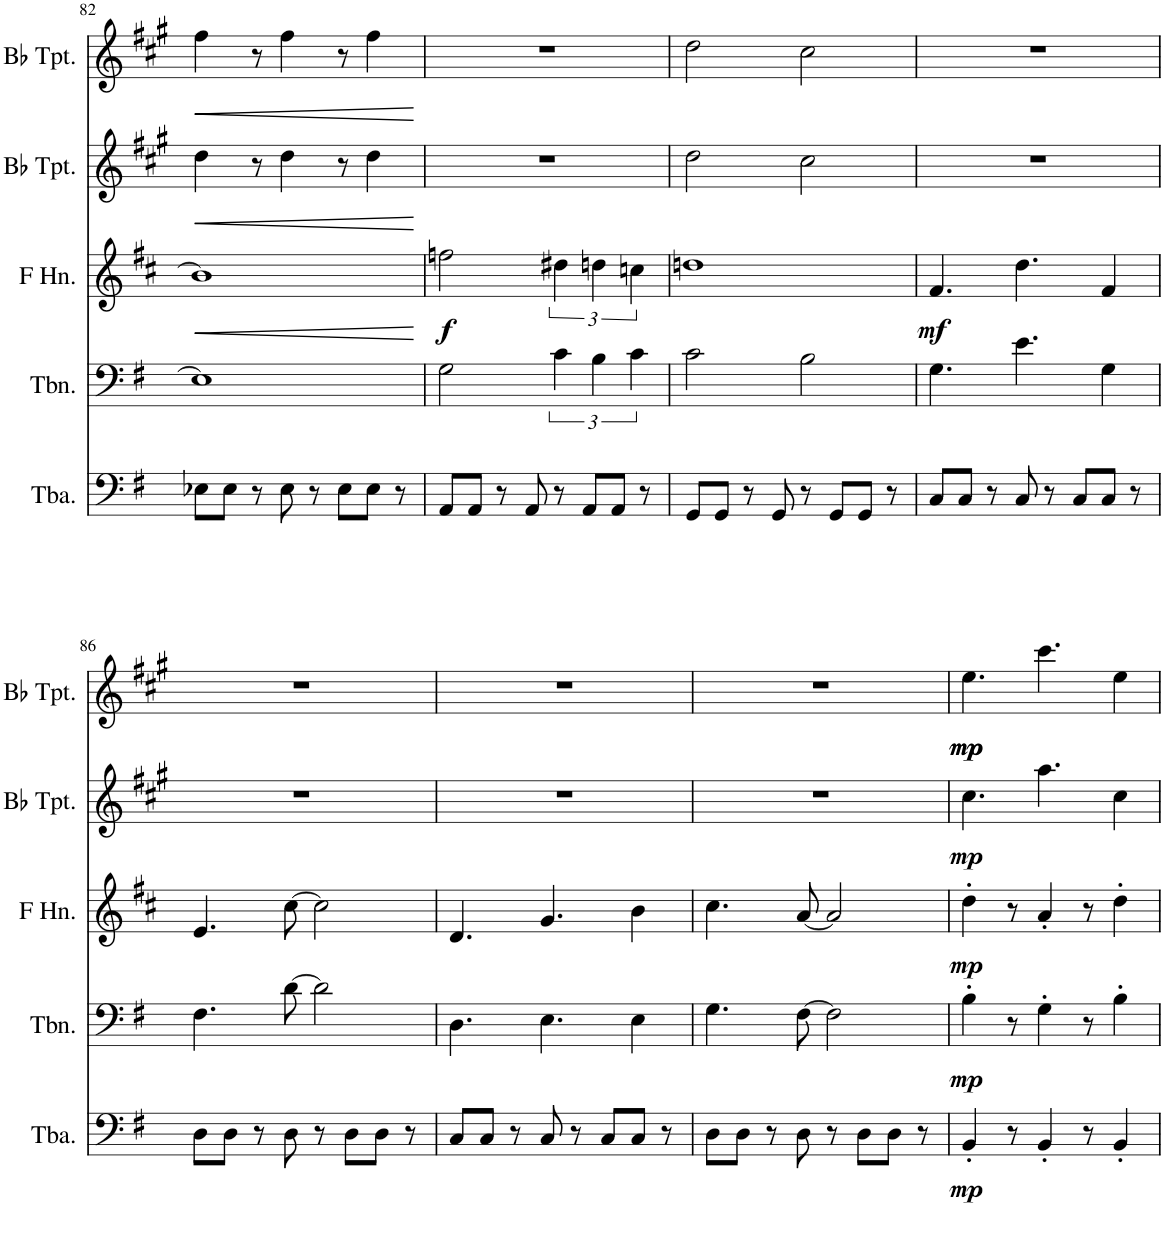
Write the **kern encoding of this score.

**kern	**dynam	**kern	**dynam	**kern	**dynam	**kern	**dynam	**kern	**dynam
*part5	*part5	*part4	*part4	*part3	*part3	*part2	*part2	*part1	*part1
*staff5	*staff5	*staff4	*staff4	*staff3	*staff3	*staff2	*staff2	*staff1	*staff1
*I"Tuba	*	*I"Trombone	*	*I"Horn in F	*	*I"Bb Trumpet 2	*	*I"Bb Trumpet 1	*
*I'Tba.	*	*I'Tbn.	*	*	*	*I'Bb Tpt.	*	*I'Bb Tpt.	*
!!LO:PB:g=z
*clefF4	*	*clefF4	*	*clefG2	*	*clefG2	*	*clefG2	*
*	*	*	*	*Trd4c7	*	*Trd1c2	*	*Trd1c2	*
*k[f#]	*	*k[f#]	*	*k[f#c#]	*	*k[f#c#g#]	*	*k[f#c#g#]	*
*M4/4	*	*M4/4	*	*M4/4	*	*M4/4	*	*M4/4	*
=82	=82	=82	=82	=82	=82	=82	=82	=82	=82
!	!	!	!	!	!LO:HP:b	!	!LO:HP:b	!	!LO:HP:b
8E-X\L	.	1E-]	.	1b-]	<	4dd\	<	4ff#\	<
8E-\J	.	.	.	.	.	.	.	.	.
8r	.	.	.	.	.	8r	.	8r	.
8E-\	.	.	.	.	.	4dd\	.	4ff#\	.
8r	.	.	.	.	.	.	.	.	.
8E-\L	.	.	.	.	.	8r	.	8r	.
8E-\J	.	.	.	.	.	4dd\	.	4ff#\	.
8r	.	.	.	.	.	.	.	.	.
.	.	.	.	.	[	.	[	.	[
=83	=83	=83	=83	=83	=83	=83	=83	=83	=83
!	!	!	!	!	!LO:DY:b	!	!	!	!
8AA/L	.	2G\	.	2ffn\	f	1r	.	1r	.
8AA/J	.	.	.	.	.	.	.	.	.
8r	.	.	.	.	.	.	.	.	.
8AA/	.	.	.	.	.	.	.	.	.
8r	.	6c\	.	6dd#X\	.	.	.	.	.
8AA/L	.	.	.	.	.	.	.	.	.
.	.	6B\	.	6ddn\	.	.	.	.	.
8AA/J	.	.	.	.	.	.	.	.	.
.	.	6c\	.	6ccn\	.	.	.	.	.
8r	.	.	.	.	.	.	.	.	.
=84	=84	=84	=84	=84	=84	=84	=84	=84	=84
8GG/L	.	2c\	.	1ddn	.	2dd\	.	2dd\	.
8GG/J	.	.	.	.	.	.	.	.	.
8r	.	.	.	.	.	.	.	.	.
8GG/	.	.	.	.	.	.	.	.	.
8r	.	2B\	.	.	.	2cc#\	.	2cc#\	.
8GG/L	.	.	.	.	.	.	.	.	.
8GG/J	.	.	.	.	.	.	.	.	.
8r	.	.	.	.	.	.	.	.	.
=85	=85	=85	=85	=85	=85	=85	=85	=85	=85
!	!	!	!	!	!LO:DY:b	!	!	!	!
8C/L	.	4.G\	.	4.f#/	mf	1r	.	1r	.
8C/J	.	.	.	.	.	.	.	.	.
8r	.	.	.	.	.	.	.	.	.
8C/	.	4.e\	.	4.dd\	.	.	.	.	.
8r	.	.	.	.	.	.	.	.	.
8C/L	.	.	.	.	.	.	.	.	.
8C/J	.	4G\	.	4f#/	.	.	.	.	.
8r	.	.	.	.	.	.	.	.	.
!!LO:LB:g=z
=86	=86	=86	=86	=86	=86	=86	=86	=86	=86
8D\L	.	4.F#\	.	4.e/	.	1r	.	1r	.
8D\J	.	.	.	.	.	.	.	.	.
8r	.	.	.	.	.	.	.	.	.
8D\	.	[8d\	.	[8cc#\	.	.	.	.	.
8r	.	2d\]	.	2cc#\]	.	.	.	.	.
8D\L	.	.	.	.	.	.	.	.	.
8D\J	.	.	.	.	.	.	.	.	.
8r	.	.	.	.	.	.	.	.	.
=87	=87	=87	=87	=87	=87	=87	=87	=87	=87
8C/L	.	4.D\	.	4.d/	.	1r	.	1r	.
8C/J	.	.	.	.	.	.	.	.	.
8r	.	.	.	.	.	.	.	.	.
8C/	.	4.E\	.	4.g/	.	.	.	.	.
8r	.	.	.	.	.	.	.	.	.
8C/L	.	.	.	.	.	.	.	.	.
8C/J	.	4E\	.	4b\	.	.	.	.	.
8r	.	.	.	.	.	.	.	.	.
=88	=88	=88	=88	=88	=88	=88	=88	=88	=88
8D\L	.	4.G\	.	4.cc#\	.	1r	.	1r	.
8D\J	.	.	.	.	.	.	.	.	.
8r	.	.	.	.	.	.	.	.	.
8D\	.	[8F#\	.	[8a/	.	.	.	.	.
8r	.	2F#\]	.	2a/]	.	.	.	.	.
8D\L	.	.	.	.	.	.	.	.	.
8D\J	.	.	.	.	.	.	.	.	.
8r	.	.	.	.	.	.	.	.	.
=89	=89	=89	=89	=89	=89	=89	=89	=89	=89
!	!LO:DY:b	!	!LO:DY:b	!	!LO:DY:b	!	!LO:DY:b	!	!LO:DY:b
!	!	!	!	!	!	!	!	!	!LO:DY:n=1:b
4BB'/	mp	4B'\	mp	4dd'\	mp	4.cc#\	mp	4.ee\	mp mp
8r	.	8r	.	8r	.	.	.	.	.
4BB'/	.	4G'\	.	4a'/	.	4.aa\	.	4.ccc#\	.
8r	.	8r	.	8r	.	.	.	.	.
4BB'/	.	4B'\	.	4dd'\	.	4cc#\	.	4ee\	.
=	=	=	=	=	=	=	=	=	=
*-	*-	*-	*-	*-	*-	*-	*-	*-	*-
